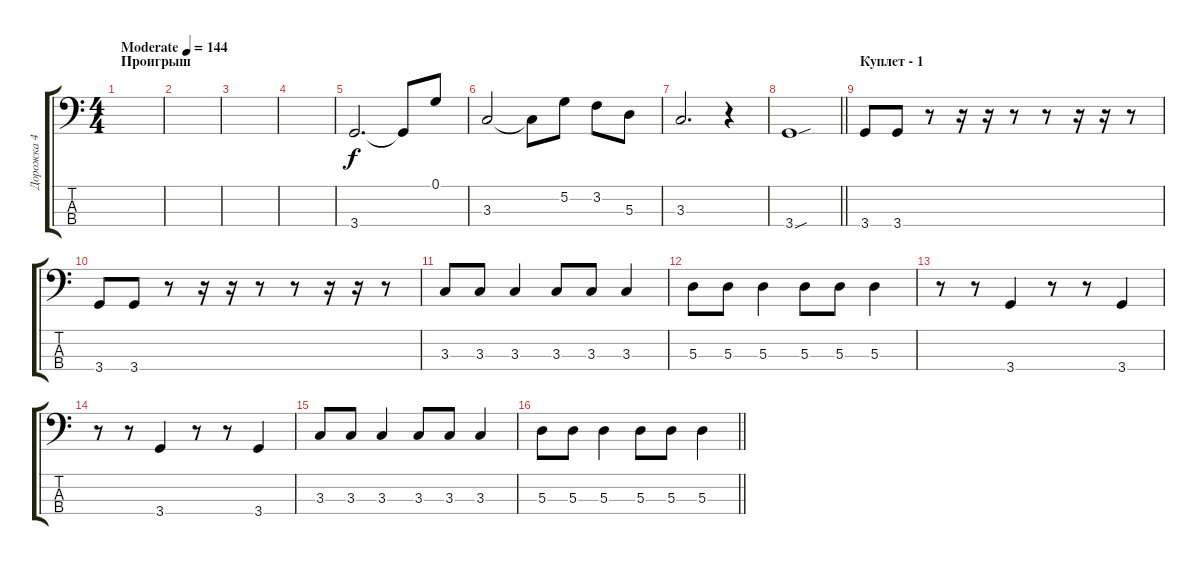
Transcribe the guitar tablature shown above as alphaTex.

\track ("Дорожка 4" "Дорожка 4") {instrument electricbassfinger}
\staff {score tabs}
\tuning (G2 D2 A1 E1) {hide}
\ts (4 4)
\section ("" "Проигрыш ")
\tempo (144 "Moderate")
\clef f4
\ks c
|
|
|
|
3.4.2{d} 3.4{t}.8 0.1.8 |
3.3.2 3.3{t}.8 5.2.8 3.2.8 5.3.8 |
3.3.2{d} r.4 |
\barLineRight lightlight
3.4{sou}.1 |
\section ("" "Куплет - 1")
3.4.8 3.4.8 r.8 r.16 r.16 r.8 r.8 r.16 r.16 r.8 |
3.4.8 3.4.8 r.8 r.16 r.16 r.8 r.8 r.16 r.16 r.8 |
3.3.8 3.3.8 3.3.4 3.3.8 3.3.8 3.3.4 |
5.3.8 5.3.8 5.3.4 5.3.8 5.3.8 5.3.4 |
r.8 r.8 3.4.4 r.8 r.8 3.4.4 |
r.8 r.8 3.4.4 r.8 r.8 3.4.4 |
3.3.8 3.3.8 3.3.4 3.3.8 3.3.8 3.3.4 |
\barLineRight lightlight
5.3.8 5.3.8 5.3.4 5.3.8 5.3.8 5.3.4
